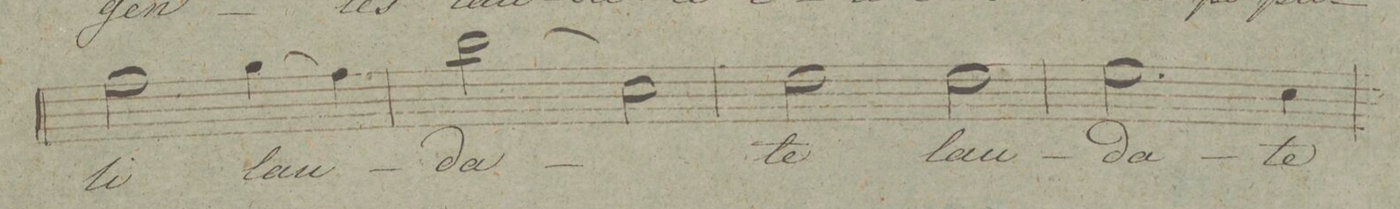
**kern	**text	**dynam
*I"Baſso.	*	*
*clefF4	*	*
*k[b-]	*	*
*met(c|)	*	*
*M2/2	*	*
2A\	-li	.
(4B-\	lau-	.
4A\)	.	.
=23	=23	=23
(2d\	-da-	.
2E\)	.	.
=24	=24	=24
2F\	-te	.
2F\	lau-	.
=25	=25	=25
2.G\	-da-	.
4E\	-te	.
=26	=26	=26
*-	*-	*-
